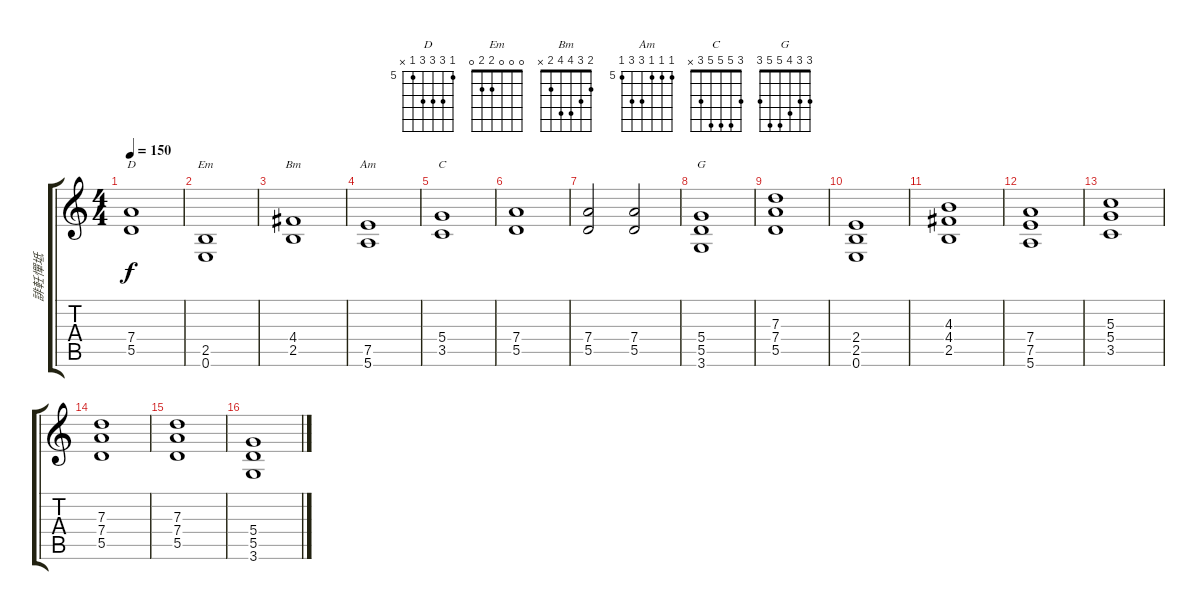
\track ("誹軠憚坻" "誹軠憚坻") {instrument distortionguitar}
\staff {score tabs}
\tuning (E4 B3 G3 D3 A2 E2) {hide}
\chord ("D" 5 7 7 7 5 x) {firstfret 5}
\chord ("Em" 0 0 0 2 2 0)
\chord ("Bm" 2 3 4 4 2 x)
\chord ("Am" 5 5 5 7 7 5) {firstfret 5}
\chord ("C" 3 5 5 5 3 x)
\chord ("G" 3 3 4 5 5 3)
\ts (4 4)
\tempo 150
\clef g2
\ks c
(7.4 5.5).1{ch "D" dy f} |
(2.5 0.6).1{ch "Em"} |
(4.4 2.5).1{ch "Bm"} |
(7.5 5.6).1{ch "Am"} |
(5.4 3.5).1{ch "C"} |
(7.4 5.5).1 |
(7.4 5.5).2 (7.4 5.5).2 |
(5.4 5.5 3.6).1{ch "G"} |
(7.3 7.4 5.5).1 |
(2.4 2.5 0.6).1 |
(4.3 4.4 2.5).1 |
(7.4 7.5 5.6).1 |
(5.3 5.4 3.5).1 |
(7.3 7.4 5.5).1 |
(7.3 7.4 5.5).1 |
(5.4 5.5 3.6).1
